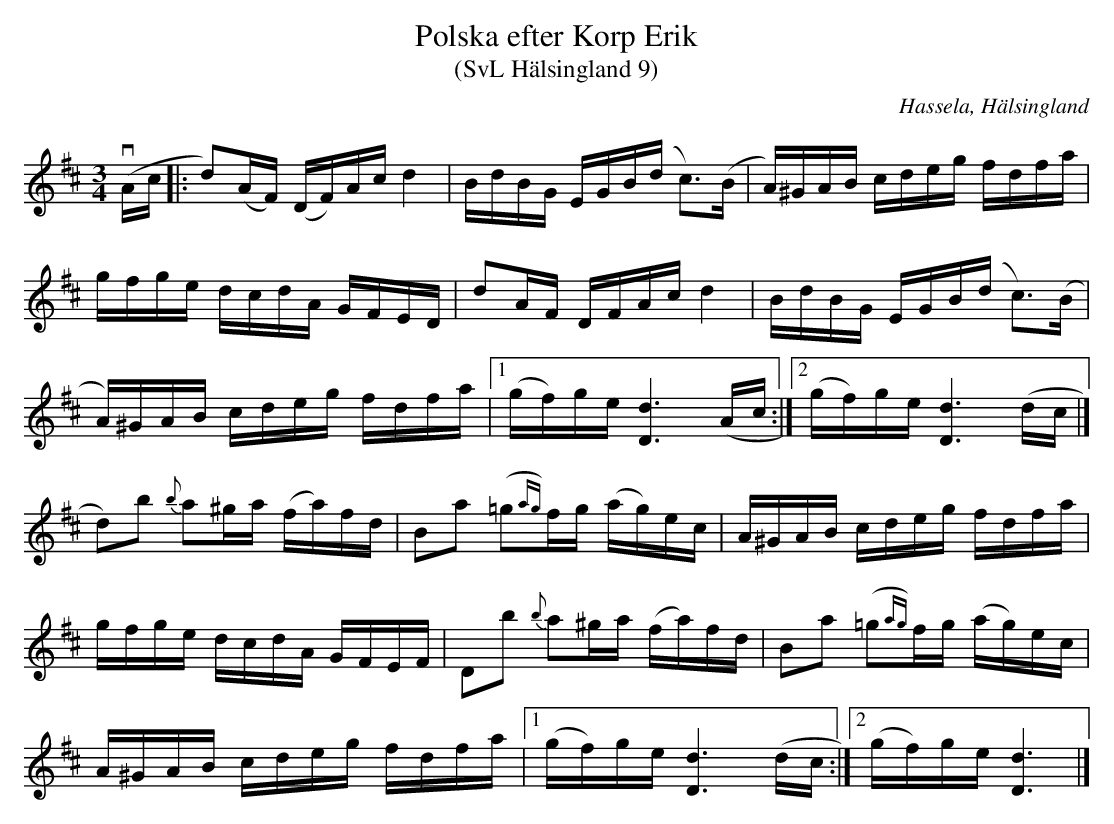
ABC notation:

X:1
T:Polska efter Korp Erik
T:(SvL Hälsingland 9)
O:Hassela, Hälsingland
M:3/4
L:1/16
K:D
V:1
v(Ac |: d2)(AF) (DF)Ac d4 | BdBG EGB(d c3)(B | A)^GAB cdeg fdfa |
gfge dcdA GFED | d2AF DFAc d4 | BdBG EGB(d c3)(B |
A)^GAB cdeg fdfa |1 (gf)ge [dD]6 (Ac :|2 (gf)ge [dD]6 (dc |]
d2)b2 {b}a2^ga (fa)fd | B2a2 (=g2{ag})fg (ag)ec | A^GAB cdeg fdfa |
gfge dcdA GFEF | D2b2 {b}a2^ga (fa)fd | B2a2 (=g2{ag})fg (ag)ec |
 A^GAB cdeg fdfa |1 (gf)ge [dD]6 (dc :|2 (gf)ge [dD]6 |]
